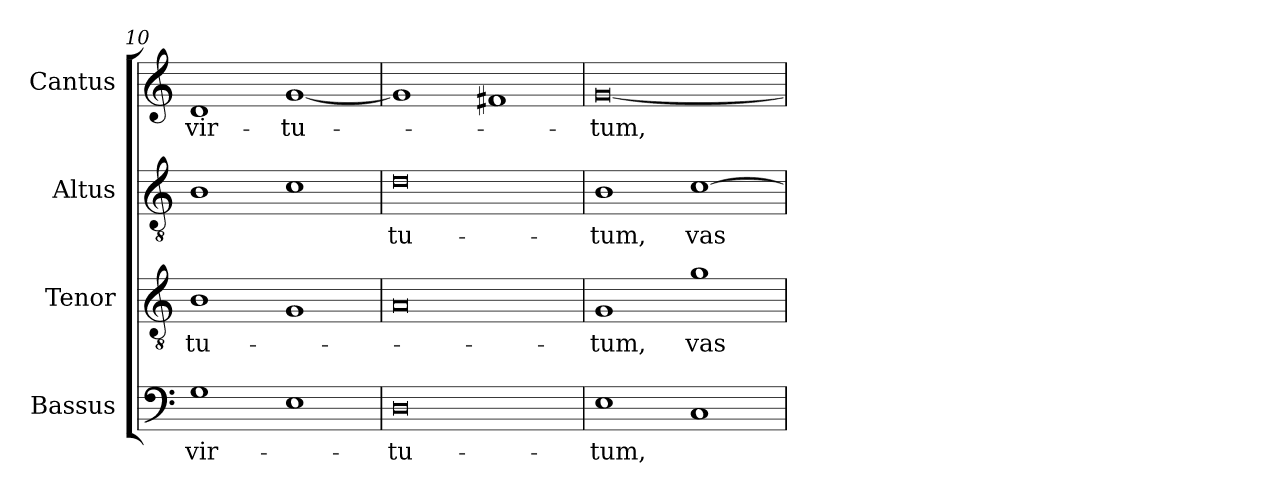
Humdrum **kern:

**kern	**text	**kern	**text	**kern	**text	**kern	**text
*part4	*part4	*part3	*part3	*part2	*part2	*part1	*part1
*staff4	*staff4	*staff3	*staff3	*staff2	*staff2	*staff1	*staff1
*I"Bassus	*	*I"Tenor	*	*I"Altus	*	*I"Cantus	*
*clefF4	*	*clefGv2	*	*clefGv2	*	*clefG2	*
*k[]	*	*k[]	*	*k[]	*	*k[]	*
*C:	*	*C:	*	*C:	*	*C:	*
=10	=10	=10	=10	=10	=10	=10	=10
!	!LO:LY:i	!	!	!	!	!	!
1G\	vir-	1B\	-tu-	1B\	.	1d/	vir-
1E\	.	1G/	.	1c\	.	[1g/	-tu-
=11	=11	=11	=11	=11	=11	=11	=11
!	!LO:LY:i	!	!	!	!LO:LY:i	!	!
0D\	-tu-	0A/	.	0d\	-tu-	1g/]	.
.	.	.	.	.	.	1f#X/	.
=12	=12	=12	=12	=12	=12	=12	=12
!	!LO:LY:i	!	!	!	!LO:LY:i	!	!
1E\	-tum,	1G/	-tum,	1B\	-tum,	[0g/	-tum,
!	!	!	!LO:LY:i	!	!LO:LY:i	!	!
1C/	.	1g\	vas	[1c\	vas	.	.
=	=	=	=	=	=	=	=
*-	*-	*-	*-	*-	*-	*-	*-
